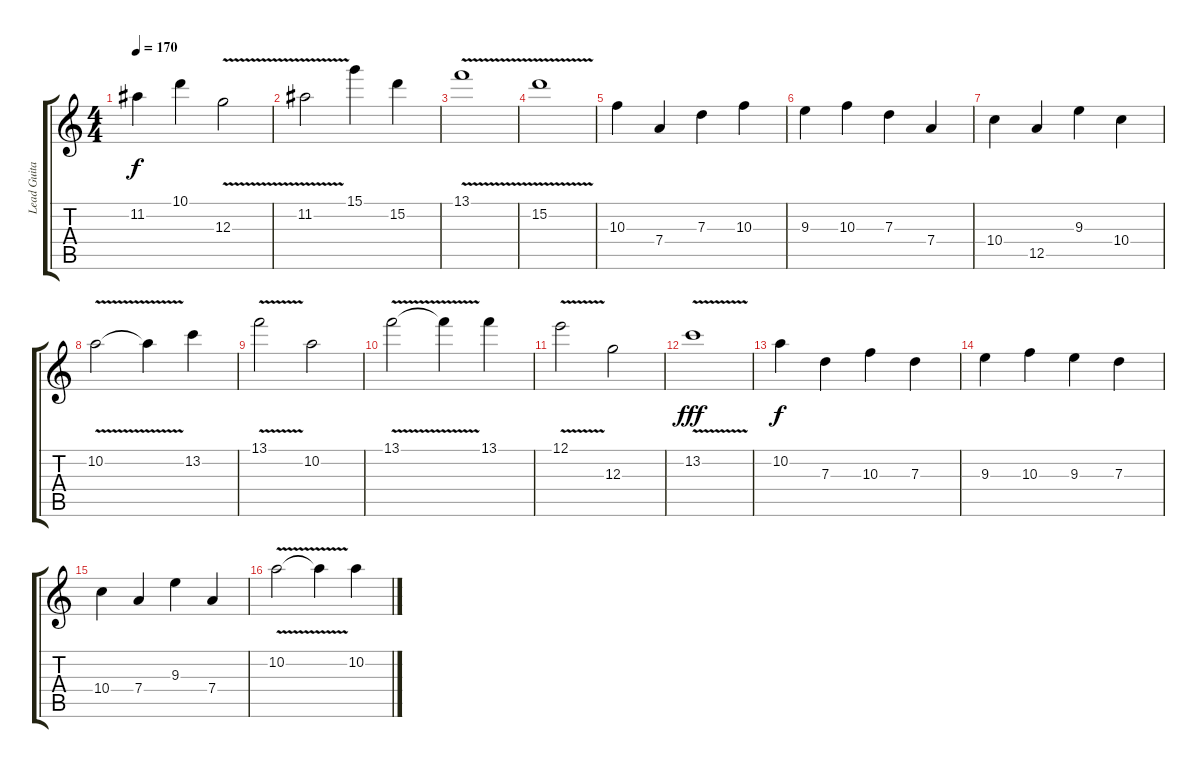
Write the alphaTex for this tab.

\track ("Lead Guitar" "Lead Guita") {instrument distortionguitar}
\staff {score tabs}
\tuning (E4 B3 G3 D3 A2 E2) {hide}
\ts (4 4)
\tempo 170
\clef g2
\ks c
11.2.4{dy f} 10.1.4 12.3{v}.2 |
11.2{v}.2 15.1.4 15.2.4 |
13.1{v}.1 |
15.2{v}.1 |
10.3.4 7.4.4 7.3.4 10.3.4 |
9.3.4 10.3.4 7.3.4 7.4.4 |
10.4.4 12.5.4 9.3.4 10.4.4 |
10.2{v}.2 10.2{t}.4 13.2.4 |
13.1{v}.2 10.2.2 |
13.1{v}.2 13.1{t}.4 13.1.4 |
12.1{v}.2 12.3.2 |
13.2{v}.1{dy fff} |
10.2.4{dy f} 7.3.4 10.3.4 7.3.4 |
9.3.4 10.3.4 9.3.4 7.3.4 |
10.4.4 7.4.4 9.3.4 7.4.4 |
10.2{v}.2 10.2{t}.4 10.2.4
